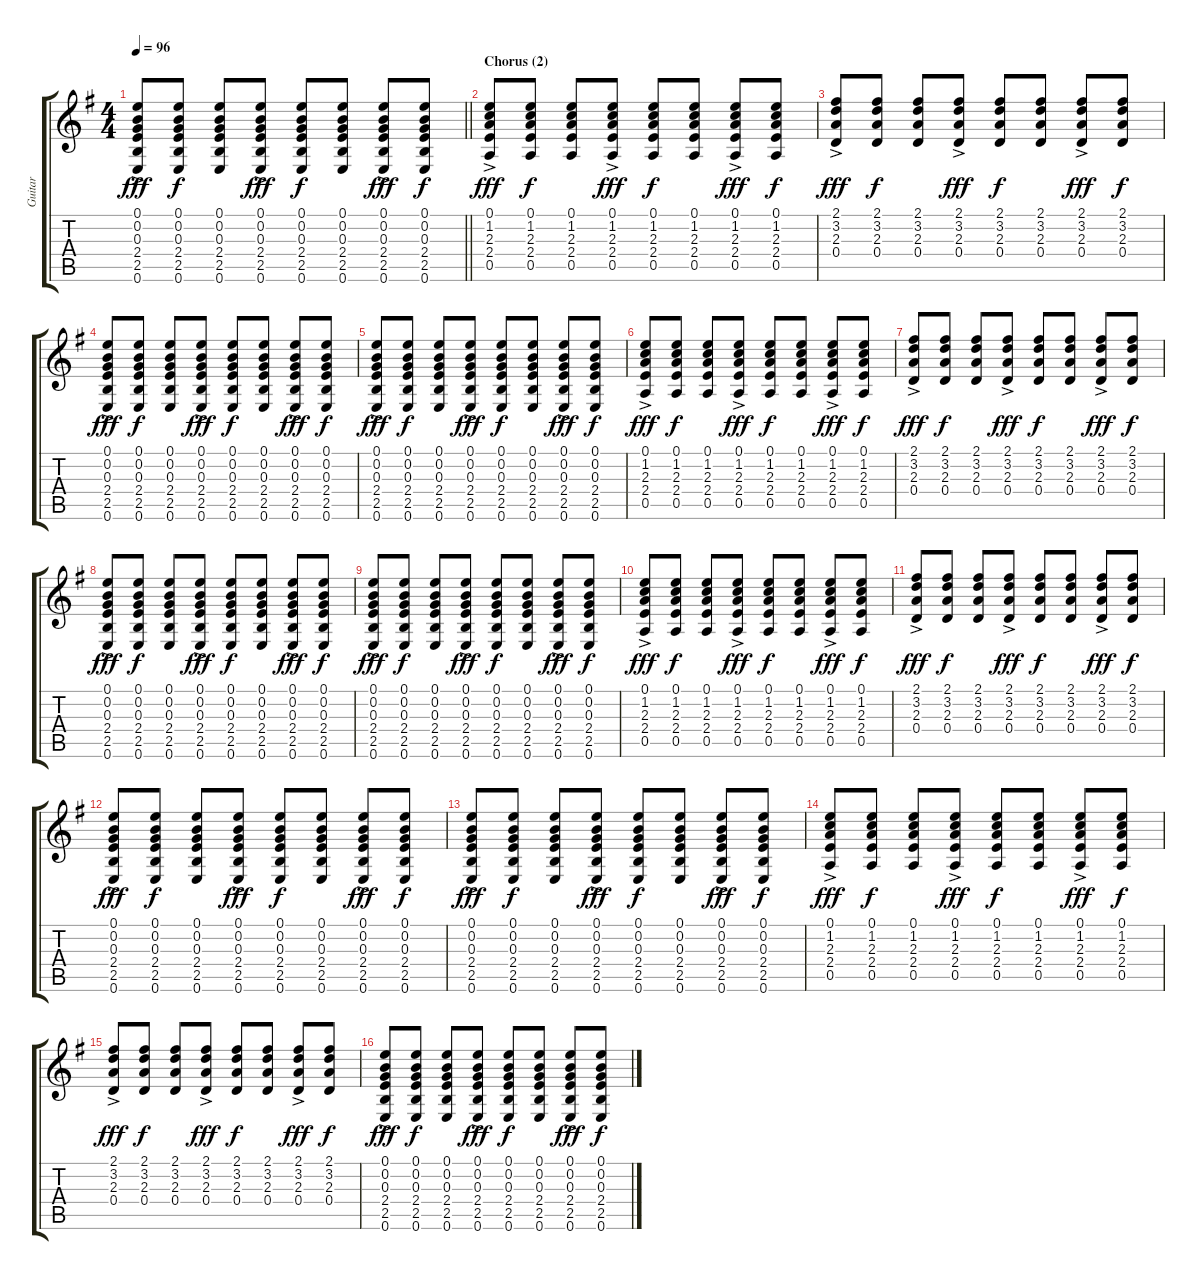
\track ("Guitar" "Guitar") {instrument acousticguitarsteel}
\staff {score tabs}
\tuning (E4 B3 G3 D3 A2 E2) {hide}
\ts (4 4)
\tempo 96
\clef g2
\barLineRight lightlight
\ks eminor
(0.1{ac} 0.2{ac} 0.3{ac} 2.4{ac} 2.5{ac} 0.6{ac}).8{dy fff} (0.1 0.2 0.3 2.4 2.5 0.6).8{dy f} (0.1 0.2 0.3 2.4 2.5 0.6).8 (0.1{ac} 0.2{ac} 0.3{ac} 2.4{ac} 2.5{ac} 0.6{ac}).8{dy fff} (0.1 0.2 0.3 2.4 2.5 0.6).8{dy f} (0.1 0.2 0.3 2.4 2.5 0.6).8 (0.1{ac} 0.2{ac} 0.3{ac} 2.4{ac} 2.5{ac} 0.6{ac}).8{dy fff} (0.1 0.2 0.3 2.4 2.5 0.6).8{dy f} |
\section ("" "Chorus (2)")
(0.1{ac} 1.2{ac} 2.3{ac} 2.4{ac} 0.5{ac}).8{dy fff} (0.1 1.2 2.3 2.4 0.5).8{dy f} (0.1 1.2 2.3 2.4 0.5).8 (0.1{ac} 1.2{ac} 2.3{ac} 2.4{ac} 0.5{ac}).8{dy fff} (0.1 1.2 2.3 2.4 0.5).8{dy f} (0.1 1.2 2.3 2.4 0.5).8 (0.1{ac} 1.2{ac} 2.3{ac} 2.4{ac} 0.5{ac}).8{dy fff} (0.1 1.2 2.3 2.4 0.5).8{dy f} |
(2.1{ac} 3.2{ac} 2.3{ac} 0.4{ac}).8{dy fff} (2.1 3.2 2.3 0.4).8{dy f} (2.1 3.2 2.3 0.4).8 (2.1{ac} 3.2{ac} 2.3{ac} 0.4{ac}).8{dy fff} (2.1 3.2 2.3 0.4).8{dy f} (2.1 3.2 2.3 0.4).8 (2.1{ac} 3.2{ac} 2.3{ac} 0.4{ac}).8{dy fff} (2.1 3.2 2.3 0.4).8{dy f} |
(0.1{ac} 0.2{ac} 0.3{ac} 2.4{ac} 2.5{ac} 0.6{ac}).8{dy fff} (0.1 0.2 0.3 2.4 2.5 0.6).8{dy f} (0.1 0.2 0.3 2.4 2.5 0.6).8 (0.1{ac} 0.2{ac} 0.3{ac} 2.4{ac} 2.5{ac} 0.6{ac}).8{dy fff} (0.1 0.2 0.3 2.4 2.5 0.6).8{dy f} (0.1 0.2 0.3 2.4 2.5 0.6).8 (0.1{ac} 0.2{ac} 0.3{ac} 2.4{ac} 2.5{ac} 0.6{ac}).8{dy fff} (0.1 0.2 0.3 2.4 2.5 0.6).8{dy f} |
(0.1{ac} 0.2{ac} 0.3{ac} 2.4{ac} 2.5{ac} 0.6{ac}).8{dy fff} (0.1 0.2 0.3 2.4 2.5 0.6).8{dy f} (0.1 0.2 0.3 2.4 2.5 0.6).8 (0.1{ac} 0.2{ac} 0.3{ac} 2.4{ac} 2.5{ac} 0.6{ac}).8{dy fff} (0.1 0.2 0.3 2.4 2.5 0.6).8{dy f} (0.1 0.2 0.3 2.4 2.5 0.6).8 (0.1{ac} 0.2{ac} 0.3{ac} 2.4{ac} 2.5{ac} 0.6{ac}).8{dy fff} (0.1 0.2 0.3 2.4 2.5 0.6).8{dy f} |
(0.1{ac} 1.2{ac} 2.3{ac} 2.4{ac} 0.5{ac}).8{dy fff} (0.1 1.2 2.3 2.4 0.5).8{dy f} (0.1 1.2 2.3 2.4 0.5).8 (0.1{ac} 1.2{ac} 2.3{ac} 2.4{ac} 0.5{ac}).8{dy fff} (0.1 1.2 2.3 2.4 0.5).8{dy f} (0.1 1.2 2.3 2.4 0.5).8 (0.1{ac} 1.2{ac} 2.3{ac} 2.4{ac} 0.5{ac}).8{dy fff} (0.1 1.2 2.3 2.4 0.5).8{dy f} |
(2.1{ac} 3.2{ac} 2.3{ac} 0.4{ac}).8{dy fff} (2.1 3.2 2.3 0.4).8{dy f} (2.1 3.2 2.3 0.4).8 (2.1{ac} 3.2{ac} 2.3{ac} 0.4{ac}).8{dy fff} (2.1 3.2 2.3 0.4).8{dy f} (2.1 3.2 2.3 0.4).8 (2.1{ac} 3.2{ac} 2.3{ac} 0.4{ac}).8{dy fff} (2.1 3.2 2.3 0.4).8{dy f} |
(0.1{ac} 0.2{ac} 0.3{ac} 2.4{ac} 2.5{ac} 0.6{ac}).8{dy fff} (0.1 0.2 0.3 2.4 2.5 0.6).8{dy f} (0.1 0.2 0.3 2.4 2.5 0.6).8 (0.1{ac} 0.2{ac} 0.3{ac} 2.4{ac} 2.5{ac} 0.6{ac}).8{dy fff} (0.1 0.2 0.3 2.4 2.5 0.6).8{dy f} (0.1 0.2 0.3 2.4 2.5 0.6).8 (0.1{ac} 0.2{ac} 0.3{ac} 2.4{ac} 2.5{ac} 0.6{ac}).8{dy fff} (0.1 0.2 0.3 2.4 2.5 0.6).8{dy f} |
(0.1{ac} 0.2{ac} 0.3{ac} 2.4{ac} 2.5{ac} 0.6{ac}).8{dy fff} (0.1 0.2 0.3 2.4 2.5 0.6).8{dy f} (0.1 0.2 0.3 2.4 2.5 0.6).8 (0.1{ac} 0.2{ac} 0.3{ac} 2.4{ac} 2.5{ac} 0.6{ac}).8{dy fff} (0.1 0.2 0.3 2.4 2.5 0.6).8{dy f} (0.1 0.2 0.3 2.4 2.5 0.6).8 (0.1{ac} 0.2{ac} 0.3{ac} 2.4{ac} 2.5{ac} 0.6{ac}).8{dy fff} (0.1 0.2 0.3 2.4 2.5 0.6).8{dy f} |
(0.1{ac} 1.2{ac} 2.3{ac} 2.4{ac} 0.5{ac}).8{dy fff} (0.1 1.2 2.3 2.4 0.5).8{dy f} (0.1 1.2 2.3 2.4 0.5).8 (0.1{ac} 1.2{ac} 2.3{ac} 2.4{ac} 0.5{ac}).8{dy fff} (0.1 1.2 2.3 2.4 0.5).8{dy f} (0.1 1.2 2.3 2.4 0.5).8 (0.1{ac} 1.2{ac} 2.3{ac} 2.4{ac} 0.5{ac}).8{dy fff} (0.1 1.2 2.3 2.4 0.5).8{dy f} |
(2.1{ac} 3.2{ac} 2.3{ac} 0.4{ac}).8{dy fff} (2.1 3.2 2.3 0.4).8{dy f} (2.1 3.2 2.3 0.4).8 (2.1{ac} 3.2{ac} 2.3{ac} 0.4{ac}).8{dy fff} (2.1 3.2 2.3 0.4).8{dy f} (2.1 3.2 2.3 0.4).8 (2.1{ac} 3.2{ac} 2.3{ac} 0.4{ac}).8{dy fff} (2.1 3.2 2.3 0.4).8{dy f} |
(0.1{ac} 0.2{ac} 0.3{ac} 2.4{ac} 2.5{ac} 0.6{ac}).8{dy fff} (0.1 0.2 0.3 2.4 2.5 0.6).8{dy f} (0.1 0.2 0.3 2.4 2.5 0.6).8 (0.1{ac} 0.2{ac} 0.3{ac} 2.4{ac} 2.5{ac} 0.6{ac}).8{dy fff} (0.1 0.2 0.3 2.4 2.5 0.6).8{dy f} (0.1 0.2 0.3 2.4 2.5 0.6).8 (0.1{ac} 0.2{ac} 0.3{ac} 2.4{ac} 2.5{ac} 0.6{ac}).8{dy fff} (0.1 0.2 0.3 2.4 2.5 0.6).8{dy f} |
(0.1{ac} 0.2{ac} 0.3{ac} 2.4{ac} 2.5{ac} 0.6{ac}).8{dy fff} (0.1 0.2 0.3 2.4 2.5 0.6).8{dy f} (0.1 0.2 0.3 2.4 2.5 0.6).8 (0.1{ac} 0.2{ac} 0.3{ac} 2.4{ac} 2.5{ac} 0.6{ac}).8{dy fff} (0.1 0.2 0.3 2.4 2.5 0.6).8{dy f} (0.1 0.2 0.3 2.4 2.5 0.6).8 (0.1{ac} 0.2{ac} 0.3{ac} 2.4{ac} 2.5{ac} 0.6{ac}).8{dy fff} (0.1 0.2 0.3 2.4 2.5 0.6).8{dy f} |
(0.1{ac} 1.2{ac} 2.3{ac} 2.4{ac} 0.5{ac}).8{dy fff} (0.1 1.2 2.3 2.4 0.5).8{dy f} (0.1 1.2 2.3 2.4 0.5).8 (0.1{ac} 1.2{ac} 2.3{ac} 2.4{ac} 0.5{ac}).8{dy fff} (0.1 1.2 2.3 2.4 0.5).8{dy f} (0.1 1.2 2.3 2.4 0.5).8 (0.1{ac} 1.2{ac} 2.3{ac} 2.4{ac} 0.5{ac}).8{dy fff} (0.1 1.2 2.3 2.4 0.5).8{dy f} |
(2.1{ac} 3.2{ac} 2.3{ac} 0.4{ac}).8{dy fff} (2.1 3.2 2.3 0.4).8{dy f} (2.1 3.2 2.3 0.4).8 (2.1{ac} 3.2{ac} 2.3{ac} 0.4{ac}).8{dy fff} (2.1 3.2 2.3 0.4).8{dy f} (2.1 3.2 2.3 0.4).8 (2.1{ac} 3.2{ac} 2.3{ac} 0.4{ac}).8{dy fff} (2.1 3.2 2.3 0.4).8{dy f} |
(0.1{ac} 0.2{ac} 0.3{ac} 2.4{ac} 2.5{ac} 0.6{ac}).8{dy fff} (0.1 0.2 0.3 2.4 2.5 0.6).8{dy f} (0.1 0.2 0.3 2.4 2.5 0.6).8 (0.1{ac} 0.2{ac} 0.3{ac} 2.4{ac} 2.5{ac} 0.6{ac}).8{dy fff} (0.1 0.2 0.3 2.4 2.5 0.6).8{dy f} (0.1 0.2 0.3 2.4 2.5 0.6).8 (0.1{ac} 0.2{ac} 0.3{ac} 2.4{ac} 2.5{ac} 0.6{ac}).8{dy fff} (0.1 0.2 0.3 2.4 2.5 0.6).8{dy f}
